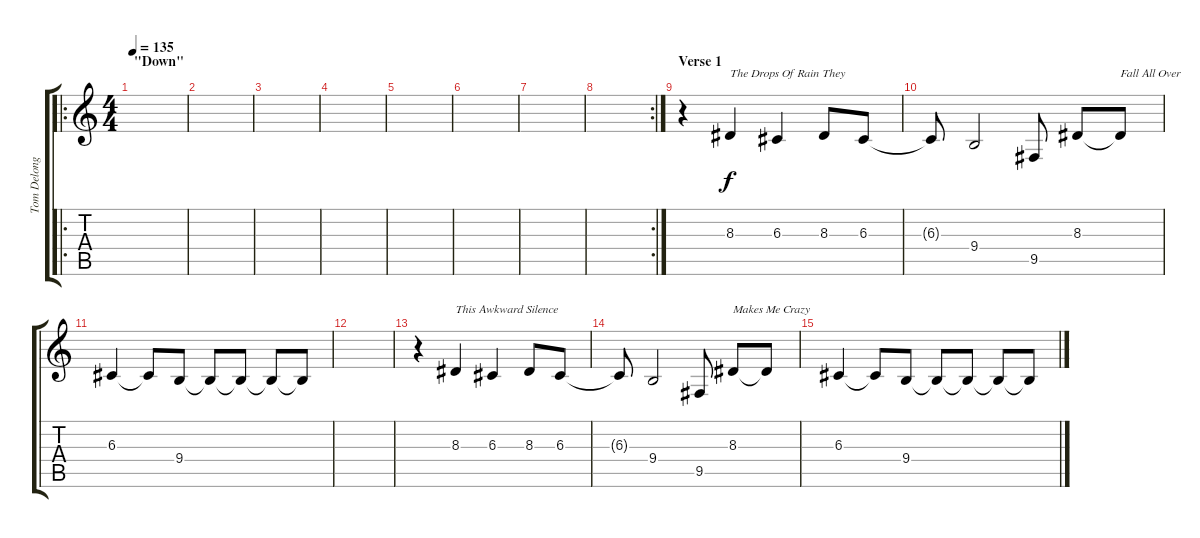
\track ("Tom Delonge Vocals" "Tom Delong") {instrument flute}
\staff {score tabs}
\tuning (E4 B3 G3 D3 A2 E2) {hide}
\ro
\ts (4 4)
\section ("" "\"Down\"")
\tempo 135
\clef g2
\ks c
|
|
|
|
|
|
|
\rc 2
|
\section ("" "Verse 1")
r.4 8.3.4{txt "The Drops Of Rain They"} 6.3.4 8.3.8 6.3.8 |
6.3{t}.8 9.4.2 9.5.8 8.3.8 8.3{t}.8{txt "Fall All Over"} |
6.3.4 6.3{t}.8 9.4.8 9.4{t}.8 9.4{t}.8 9.4{t}.8 9.4{t}.8 |
|
r.4 8.3.4{txt "This Awkward Silence"} 6.3.4 8.3.8 6.3.8 |
6.3{t}.8 9.4.2 9.5.8 8.3.8{txt "Makes Me Crazy"} 8.3{t}.8 |
6.3.4 6.3{t}.8 9.4.8 9.4{t}.8 9.4{t}.8 9.4{t}.8 9.4{t}.8
